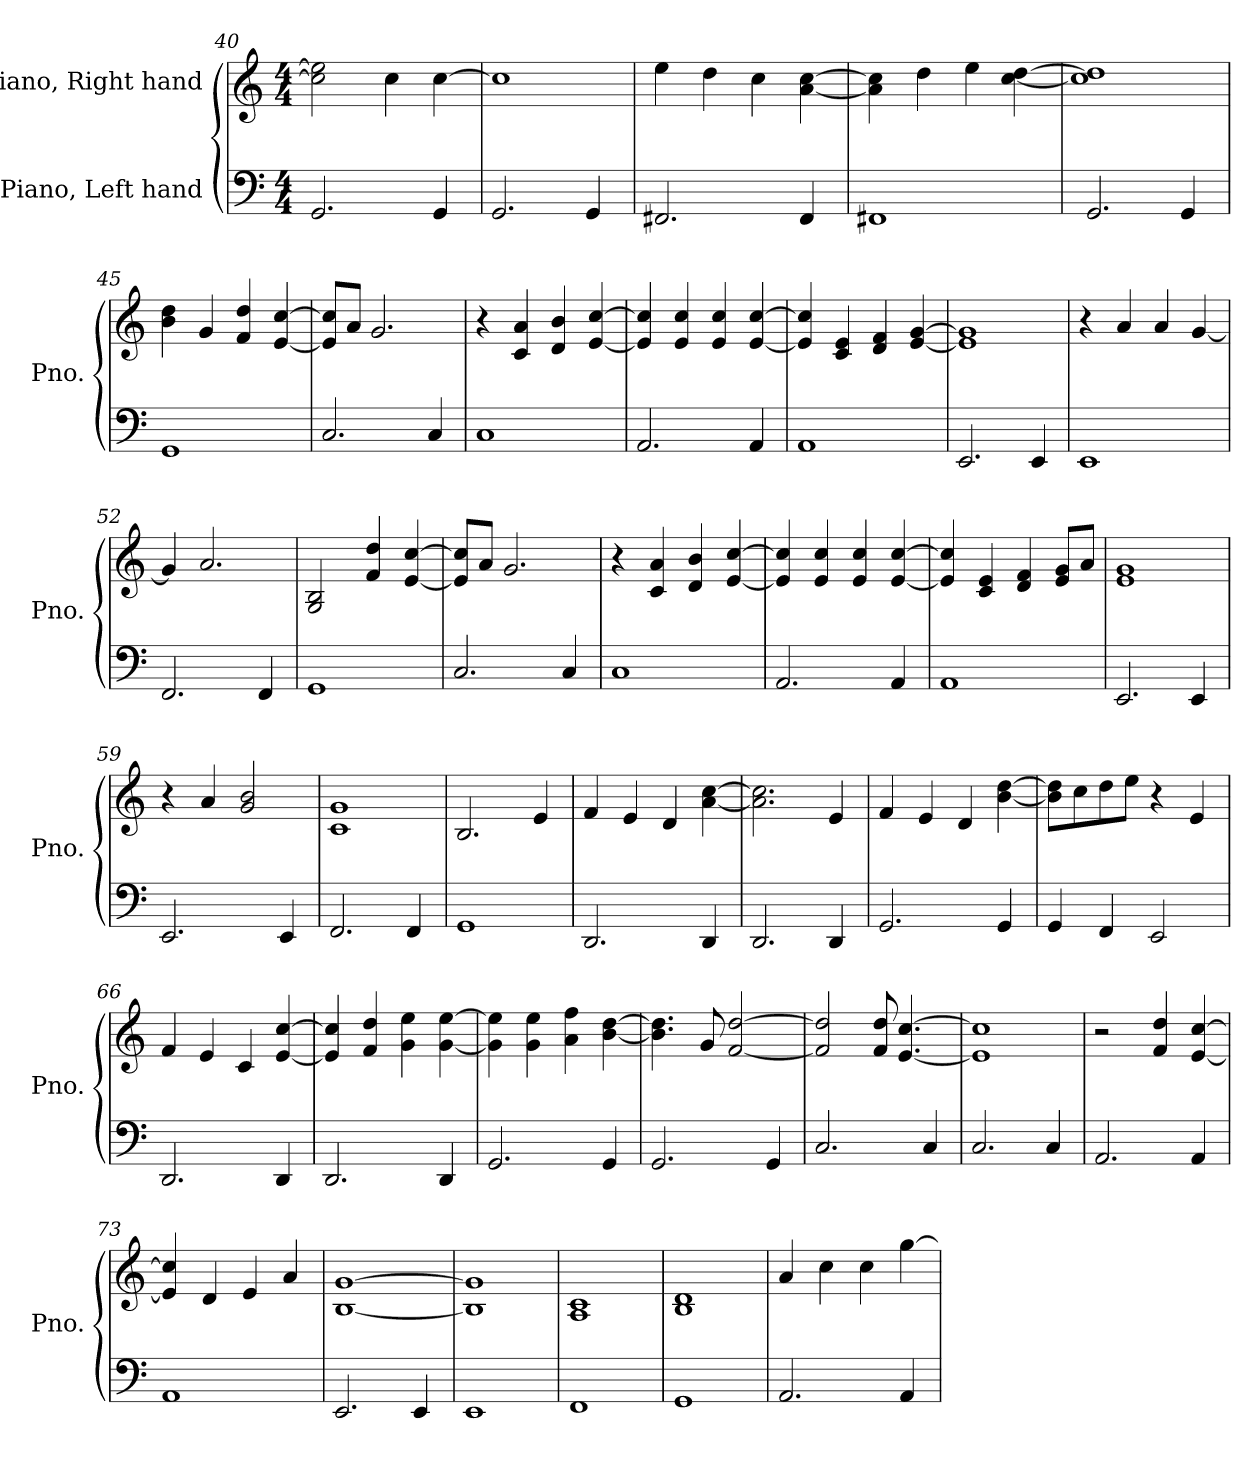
**kern	**kern
*part2	*part1
*staff2	*staff1
*I"Piano, Left hand	*I"Piano, Right hand
*I'Pno.	*I'Pno.
*clefF4	*clefG2
*k[]	*k[]
*M4/4	*M4/4
=40	=40
2.GG/	2cc\] 2ee\]
.	4cc\
4GG/	[4cc\
=41	=41
2.GG/	1cc]
4GG/	.
=42	=42
2.FF#X/	4ee\
.	4dd\
.	4cc\
4FF#/	[4a\ [4cc\
=43	=43
1FF#X	4a\] 4cc\]
.	4dd\
.	4ee\
.	[4cc\ [4dd\
=44	=44
2.GG/	1cc] 1dd]
4GG/	.
=45	=45
1GG	4b\ 4dd\
.	4g/
.	4f/ 4dd/
.	[4e/ [4cc/
!!LO:LB:g=z
=46	=46
2.C/	8e/] 8cc/]L
.	8a/J
.	2.g/
4C/	.
=47	=47
1C	4r
.	4c/ 4a/
.	4d/ 4b/
.	[4e/ [4cc/
=48	=48
2.AA/	4e/] 4cc/]
.	4e/ 4cc/
.	4e/ 4cc/
4AA/	[4e/ [4cc/
=49	=49
1AA	4e/] 4cc/]
.	4c/ 4e/
.	4d/ 4f/
.	[4e/ [4g/
=50	=50
2.EE/	1e] 1g]
4EE/	.
=51	=51
1EE	4r
.	4a/
.	4a/
.	[4g/
=52	=52
2.FF/	4g/]
.	2.a/
4FF/	.
=53	=53
1GG	2G/ 2B/
.	4f/ 4dd/
.	[4e/ [4cc/
=54	=54
2.C/	8e/] 8cc/]L
.	8a/J
.	2.g/
4C/	.
!!LO:PB:g=z
=55	=55
1C	4r
.	4c/ 4a/
.	4d/ 4b/
.	[4e/ [4cc/
=56	=56
2.AA/	4e/] 4cc/]
.	4e/ 4cc/
.	4e/ 4cc/
4AA/	[4e/ [4cc/
=57	=57
1AA	4e/] 4cc/]
.	4c/ 4e/
.	4d/ 4f/
.	8e/ 8g/L
.	8a/J
=58	=58
2.EE/	1e 1g
4EE/	.
=59	=59
2.EE/	4r
.	4a/
.	2g/ 2b/
4EE/	.
=60	=60
2.FF/	1c 1g
4FF/	.
=61	=61
1GG	2.B/
.	4e/
=62	=62
2.DD/	4f/
.	4e/
.	4d/
4DD/	[4a\ [4cc\
=63	=63
2.DD/	2.a\] 2.cc\]
4DD/	4e/
!!LO:LB:g=z
=64	=64
2.GG/	4f/
.	4e/
.	4d/
4GG/	[4b\ [4dd\
=65	=65
4GG/	8b\] 8dd\]L
.	8cc\
4FF/	8dd\
.	8ee\J
2EE/	4r
.	4e/
=66	=66
2.DD/	4f/
.	4e/
.	4c/
4DD/	[4e/ [4cc/
=67	=67
2.DD/	4e/] 4cc/]
.	4f/ 4dd/
.	4g\ 4ee\
4DD/	[4g\ [4ee\
=68	=68
2.GG/	4g\] 4ee\]
.	4g\ 4ee\
.	4a\ 4ff\
4GG/	[4b\ [4dd\
=69	=69
2.GG/	4.b\] 4.dd\]
.	8g/
.	[2f/ [2dd/
4GG/	.
=70	=70
2.C/	2f/] 2dd/]
.	8f/ 8dd/
.	[4.e/ [4.cc/
4C/	.
=71	=71
2.C/	1e] 1cc]
4C/	.
!!LO:LB:g=z
=72	=72
2.AA/	2r
.	4f/ 4dd/
4AA/	[4e/ [4cc/
=73	=73
1AA	4e/] 4cc/]
.	4d/
.	4e/
.	4a/
=74	=74
2.EE/	[1B [1g
4EE/	.
=75	=75
1EE	1B] 1g]
=76	=76
1FF	1A 1c
=77	=77
1GG	1B 1d
=78	=78
2.AA/	4a/
.	4cc\
.	4cc\
4AA/	[4gg\
=	=
*-	*-
